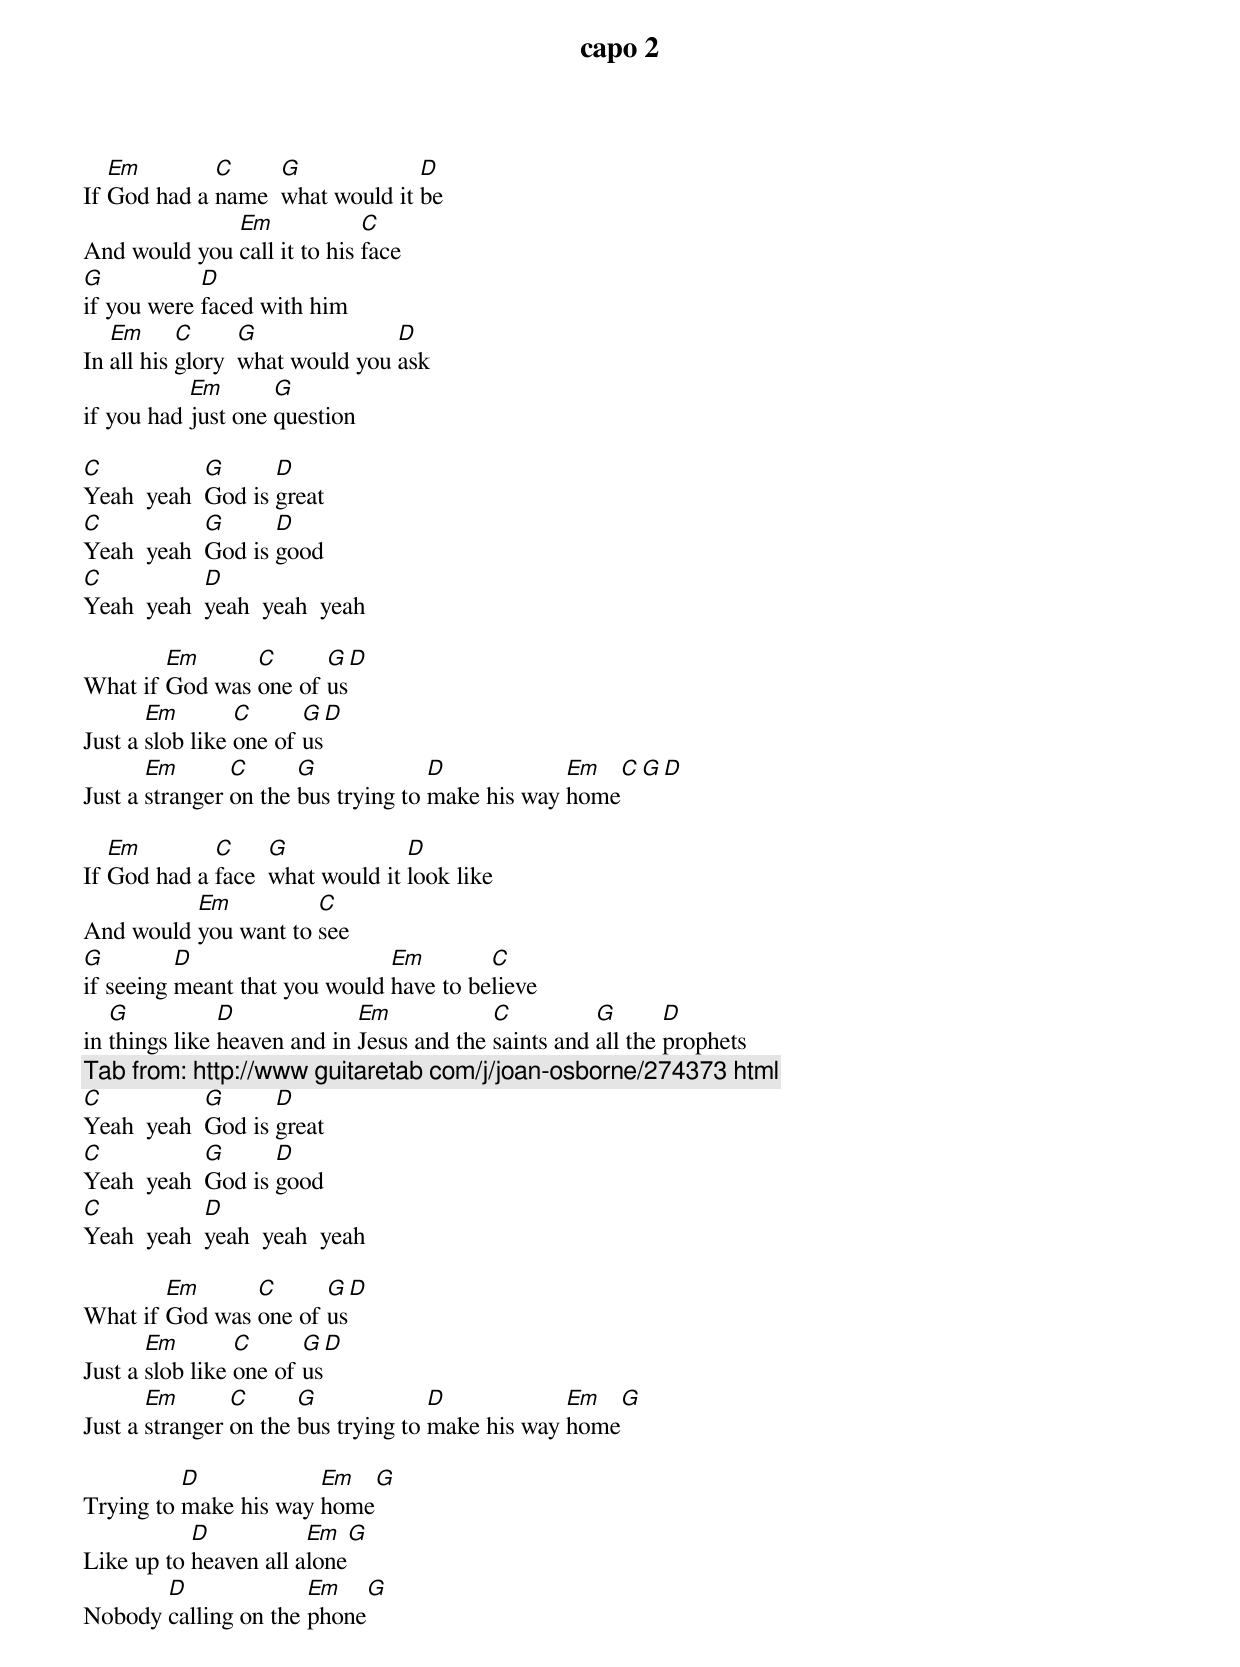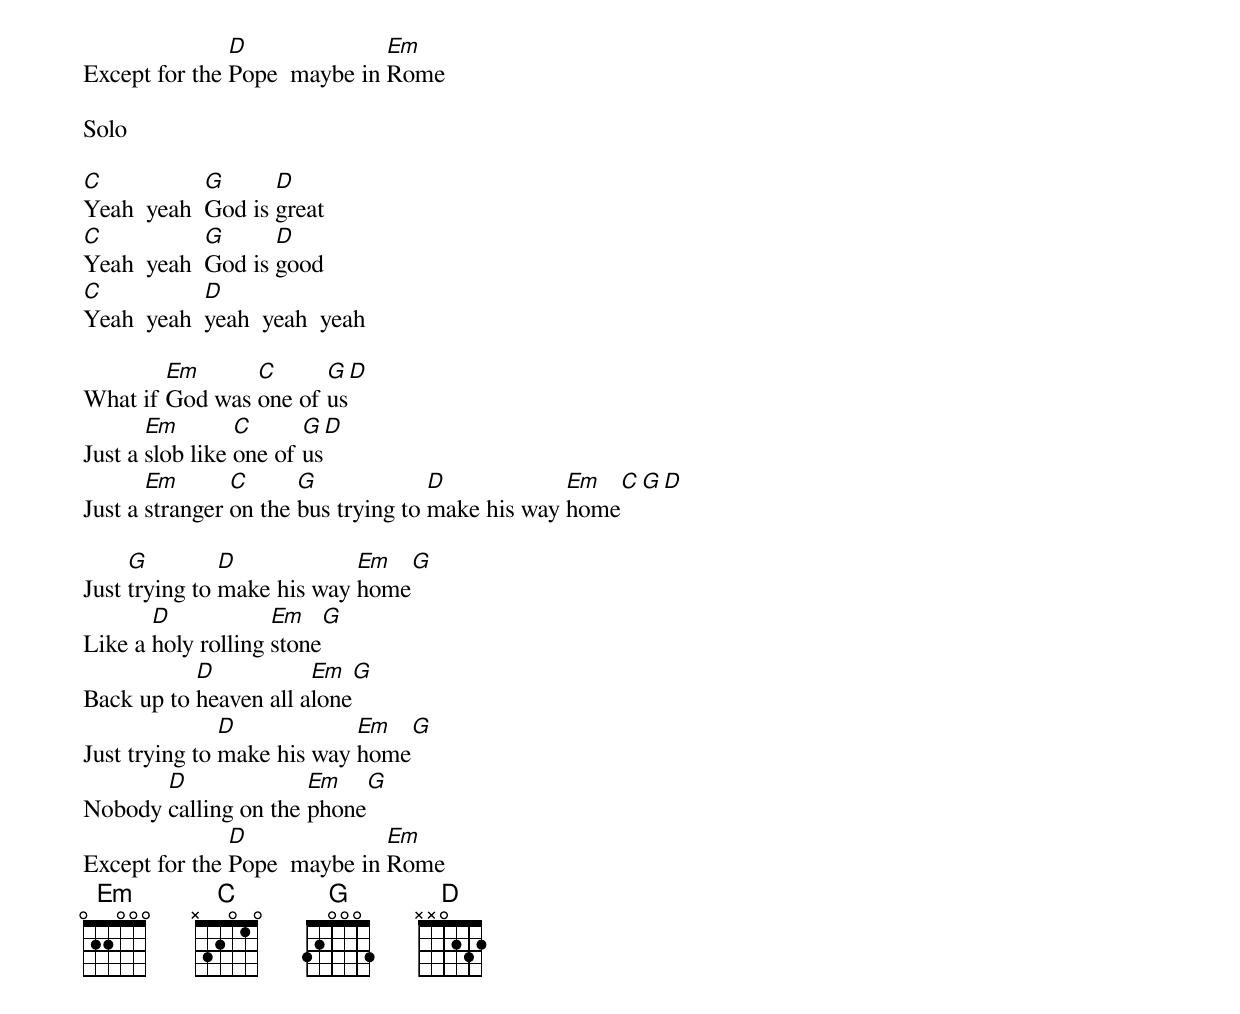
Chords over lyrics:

capo 2

   Em        C     G             D
If God had a name  what would it be
              Em             C
And would you call it to his face
G           D
if you were faced with him
   Em      C      G              D
In all his glory  what would you ask
           Em       G
if you had just one question

C           G      D
Yeah  yeah  God is great
C           G      D
Yeah  yeah  God is good
C           D
Yeah  yeah  yeah  yeah  yeah

        Em      C      G   D
What if God was one of us
       Em        C      G   D
Just a slob like one of us
       Em       C      G             D            Em   C  G  D
Just a stranger on the bus trying to make his way home

   Em        C     G             D
If God had a face  what would it look like
          Em          C
And would you want to see
G         D                    Em        C
if seeing meant that you would have to believe
   G           D             Em            C          G       D
in things like heaven and in Jesus and the saints and all the prophets
  Tab from: http://www guitaretab com/j/joan-osborne/274373 html
C           G      D
Yeah  yeah  God is great
C           G      D
Yeah  yeah  God is good
C           D
Yeah  yeah  yeah  yeah  yeah

        Em      C      G   D
What if God was one of us
       Em        C      G   D
Just a slob like one of us
       Em       C      G             D            Em   G
Just a stranger on the bus trying to make his way home

          D            Em    G
Trying to make his way home
           D           Em     G
Like up to heaven all alone
       D              Em    G
Nobody calling on the phone
               D              Em
Except for the Pope  maybe in Rome

Solo

C           G      D
Yeah  yeah  God is great
C           G      D
Yeah  yeah  God is good
C           D
Yeah  yeah  yeah  yeah  yeah

        Em      C      G   D
What if God was one of us
       Em        C      G   D
Just a slob like one of us
       Em       C      G             D            Em   C  G  D
Just a stranger on the bus trying to make his way home

     G         D            Em    G
Just trying to make his way home
       D            Em   G
Like a holy rolling stone
           D           Em   G
Back up to heaven all alone
               D            Em    G
Just trying to make his way home
       D              Em    G
Nobody calling on the phone
               D              Em
Except for the Pope  maybe in Rome
